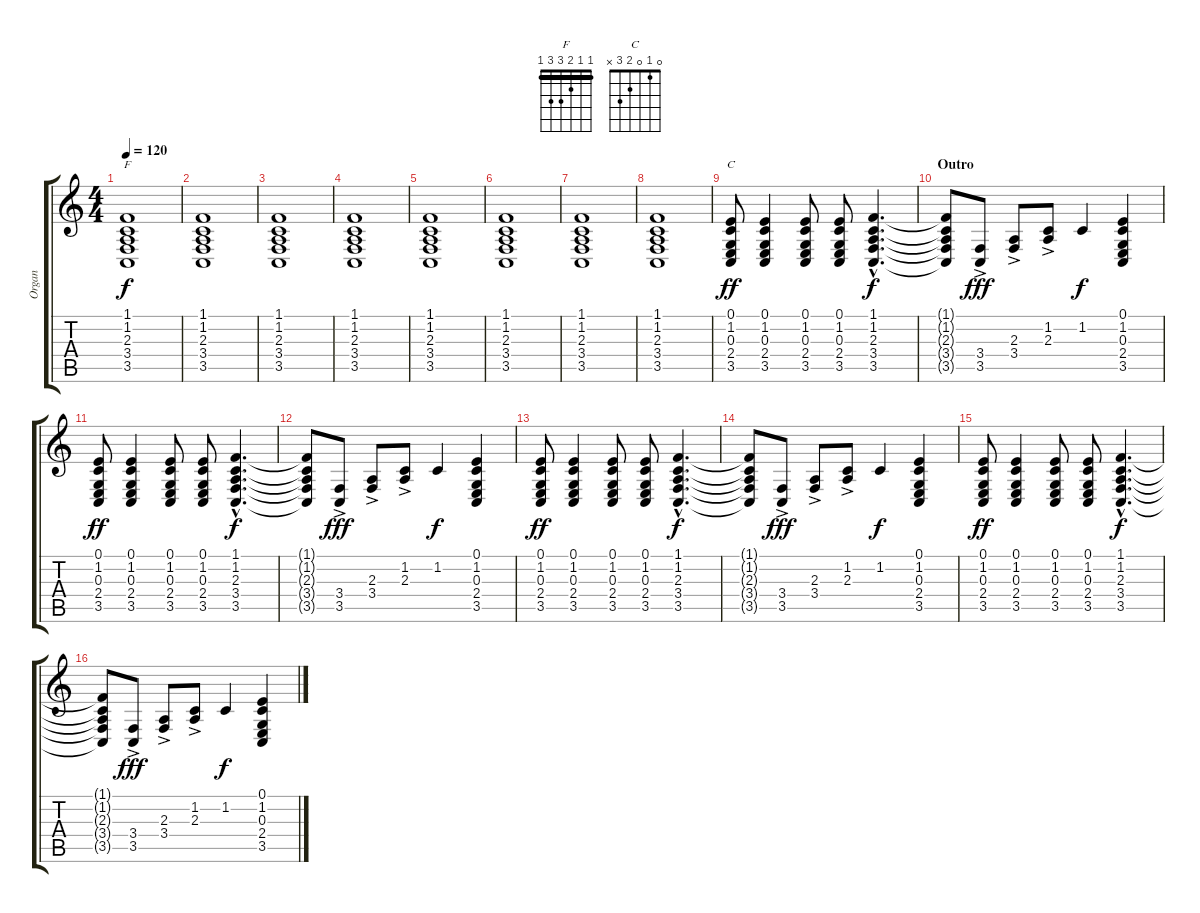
\track ("Organ" "Organ") {instrument rockorgan}
\staff {score tabs}
\tuning (E4 B3 G3 D3 A2 E2) {hide}
\chord ("F" 1 1 2 3 3 1) {barre 1}
\chord ("C" 0 1 0 2 3 x)
\ts (4 4)
\tempo 120
\clef g2
\ks c
(1.1 1.2 2.3 3.4 3.5).1{ch "F" dy f} |
(1.1 1.2 2.3 3.4 3.5).1 |
(1.1 1.2 2.3 3.4 3.5).1 |
(1.1 1.2 2.3 3.4 3.5).1 |
(1.1 1.2 2.3 3.4 3.5).1 |
(1.1 1.2 2.3 3.4 3.5).1 |
(1.1 1.2 2.3 3.4 3.5).1 |
(1.1 1.2 2.3 3.4 3.5).1 |
(0.1 1.2 0.3 2.4 3.5).8{ch "C" dy ff} (0.1 1.2 0.3 2.4 3.5).4 (0.1 1.2 0.3 2.4 3.5).8 (0.1 1.2 0.3 2.4 3.5).8 (1.1{hac} 1.2{hac} 2.3{hac} 3.4{hac} 3.5{hac}).4{d dy f} |
\section ("" "Outro")
(1.1{t} 1.2{t} 2.3{t} 3.4{t} 3.5{t}).8 (3.4{ac} 3.5).8{dy fff} (2.3{ac} 3.4).8 (1.2{ac} 2.3).8 1.2.4{dy f} (0.1 1.2 0.3 2.4 3.5).4 |
(0.1 1.2 0.3 2.4 3.5).8{dy ff} (0.1 1.2 0.3 2.4 3.5).4 (0.1 1.2 0.3 2.4 3.5).8 (0.1 1.2 0.3 2.4 3.5).8 (1.1{hac} 1.2{hac} 2.3{hac} 3.4{hac} 3.5{hac}).4{d dy f} |
(1.1{t} 1.2{t} 2.3{t} 3.4{t} 3.5{t}).8 (3.4{ac} 3.5).8{dy fff} (2.3{ac} 3.4).8 (1.2{ac} 2.3).8 1.2.4{dy f} (0.1 1.2 0.3 2.4 3.5).4 |
(0.1 1.2 0.3 2.4 3.5).8{dy ff} (0.1 1.2 0.3 2.4 3.5).4 (0.1 1.2 0.3 2.4 3.5).8 (0.1 1.2 0.3 2.4 3.5).8 (1.1{hac} 1.2{hac} 2.3{hac} 3.4{hac} 3.5{hac}).4{d dy f} |
(1.1{t} 1.2{t} 2.3{t} 3.4{t} 3.5{t}).8 (3.4{ac} 3.5).8{dy fff} (2.3{ac} 3.4).8 (1.2{ac} 2.3).8 1.2.4{dy f} (0.1 1.2 0.3 2.4 3.5).4 |
(0.1 1.2 0.3 2.4 3.5).8{dy ff} (0.1 1.2 0.3 2.4 3.5).4 (0.1 1.2 0.3 2.4 3.5).8 (0.1 1.2 0.3 2.4 3.5).8 (1.1{hac} 1.2{hac} 2.3{hac} 3.4{hac} 3.5{hac}).4{d dy f} |
(1.1{t} 1.2{t} 2.3{t} 3.4{t} 3.5{t}).8 (3.4{ac} 3.5).8{dy fff} (2.3{ac} 3.4).8 (1.2{ac} 2.3).8 1.2.4{dy f} (0.1 1.2 0.3 2.4 3.5).4
